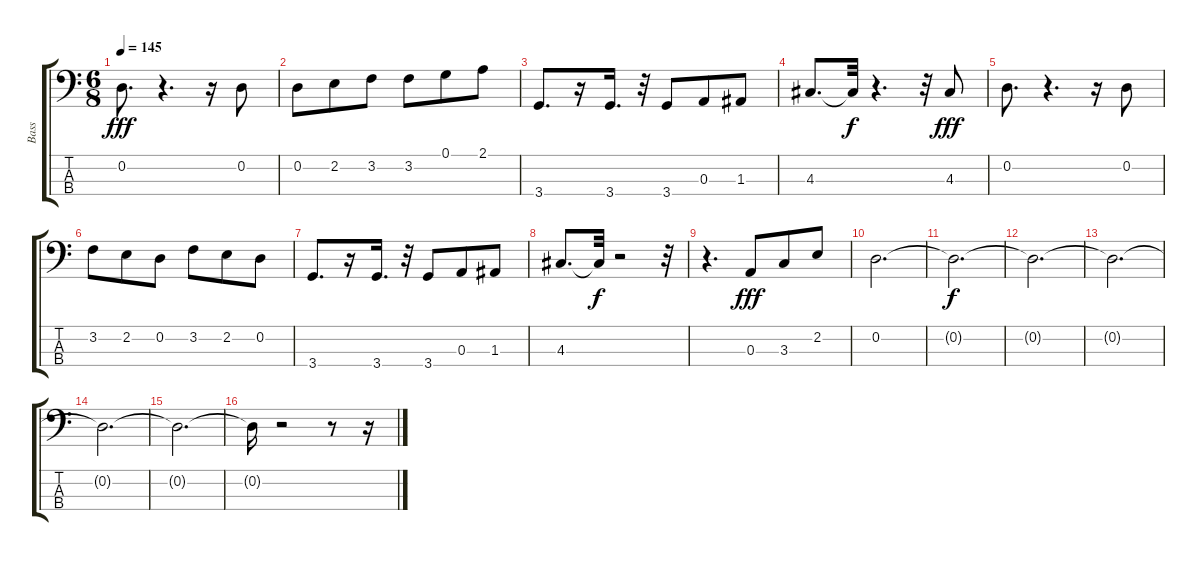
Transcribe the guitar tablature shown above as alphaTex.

\track ("Bass" "Bass") {instrument electricbassfinger}
\staff {score tabs}
\tuning (G2 D2 A1 E1) {hide}
\ts (6 8)
\tempo 145
\clef f4
\ks c
0.2.8{d dy fff} r.4{d} r.16 0.2.8 |
0.2.8 2.2.8 3.2.8 3.2.8 0.1.8 2.1.8 |
3.4.8{d} r.16 3.4.16{d} r.32 3.4.8 0.3.8 1.3.8 |
4.3.8{d} 4.3{t}.32{dy f} r.4{d} r.32 4.3.8{dy fff} |
0.2.8{d} r.4{d} r.16 0.2.8 |
3.2.8 2.2.8 0.2.8 3.2.8 2.2.8 0.2.8 |
3.4.8{d} r.16 3.4.16{d} r.32 3.4.8 0.3.8 1.3.8 |
4.3.8{d} 4.3{t}.32{dy f} r.2 r.32 |
r.4{d} 0.3.8{dy fff} 3.3.8 2.2.8 |
0.2.2{d} |
0.2{t}.2{d dy f} |
0.2{t}.2{d} |
0.2{t}.2{d} |
0.2{t}.2{d} |
0.2{t}.2{d} |
0.2{t}.16 r.2 r.8 r.16
